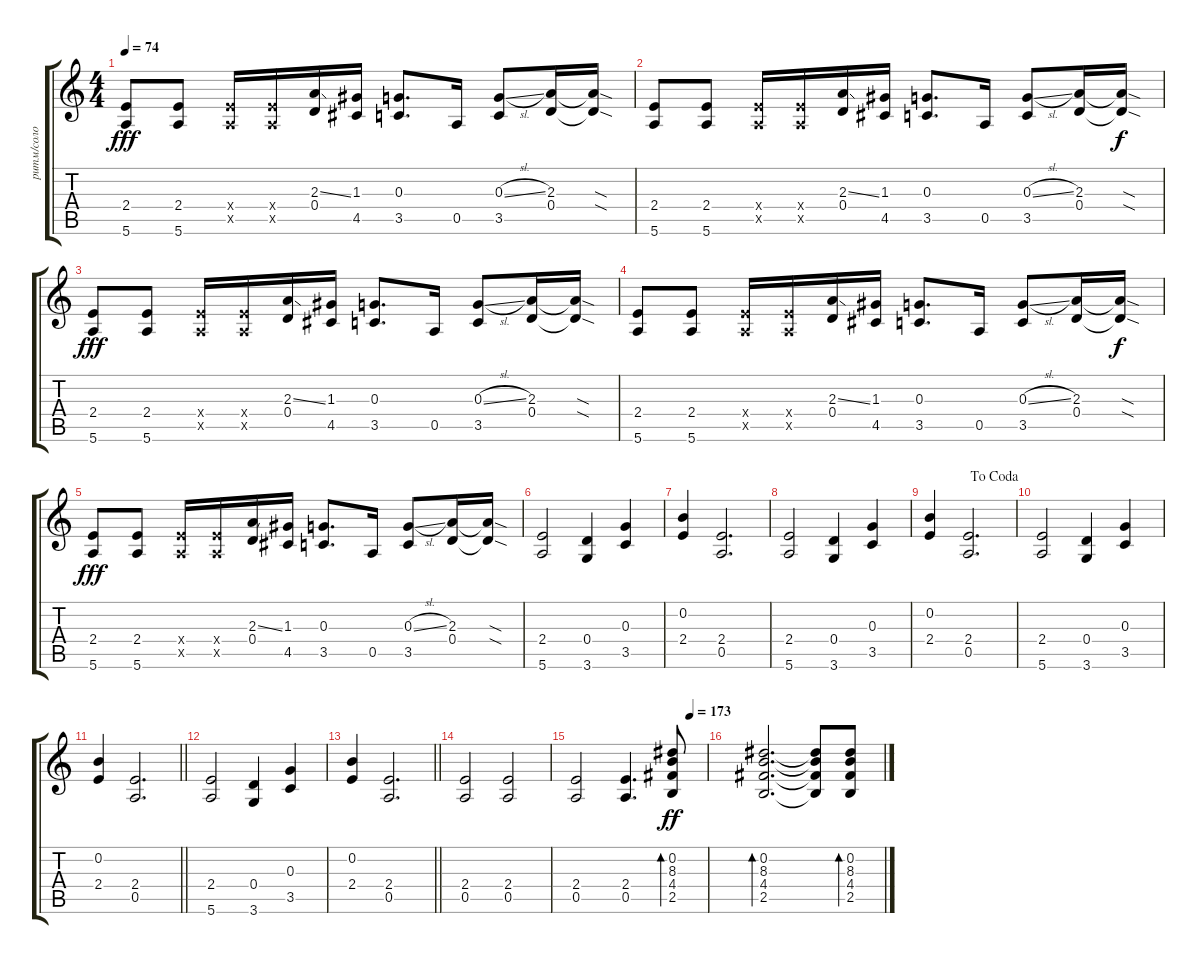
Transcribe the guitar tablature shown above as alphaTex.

\track ("ритм/соло" "ритм/соло") {instrument overdrivenguitar}
\staff {score tabs}
\tuning (E4 B3 G3 D3 A2 E2) {hide}
\ts (4 4)
\tempo 74
\clef g2
\ks aminor
(2.4 5.6).8{dy fff} (2.4 5.6).8 (2.4{x} 0.5{x}).16 (2.4{x} 0.5{x}).16 (2.3{ss} 0.4).16 (1.3 4.5).16 (0.3 3.5).8{d} 0.5.16 (0.3{sl} 3.5).8 (2.3 0.4).16 (2.3{sod t} 0.4{sod t}).16 |
(2.4 5.6).8 (2.4 5.6).8 (2.4{x} 0.5{x}).16 (2.4{x} 0.5{x}).16 (2.3{ss} 0.4).16 (1.3 4.5).16 (0.3 3.5).8{d} 0.5.16 (0.3{sl} 3.5).8 (2.3 0.4).16 (2.3{sod t} 0.4{sod t}).16{dy f} |
(2.4 5.6).8{dy fff} (2.4 5.6).8 (2.4{x} 0.5{x}).16 (2.4{x} 0.5{x}).16 (2.3{ss} 0.4).16 (1.3 4.5).16 (0.3 3.5).8{d} 0.5.16 (0.3{sl} 3.5).8 (2.3 0.4).16 (2.3{sod t} 0.4{sod t}).16 |
(2.4 5.6).8 (2.4 5.6).8 (2.4{x} 0.5{x}).16 (2.4{x} 0.5{x}).16 (2.3{ss} 0.4).16 (1.3 4.5).16 (0.3 3.5).8{d} 0.5.16 (0.3{sl} 3.5).8 (2.3 0.4).16 (2.3{sod t} 0.4{sod t}).16{dy f} |
(2.4 5.6).8{dy fff} (2.4 5.6).8 (2.4{x} 0.5{x}).16 (2.4{x} 0.5{x}).16 (2.3{ss} 0.4).16 (1.3 4.5).16 (0.3 3.5).8{d} 0.5.16 (0.3{sl} 3.5).8 (2.3 0.4).16 (2.3{sod t} 0.4{sod t}).16 |
(2.4 5.6).2 (0.4 3.6).4 (0.3 3.5).4 |
(0.2 2.4).4 (2.4 0.5).2{d} |
(2.4 5.6).2 (0.4 3.6).4 (0.3 3.5).4 |
\jump dacoda
(0.2 2.4).4 (2.4 0.5).2{d} |
(2.4 5.6).2 (0.4 3.6).4 (0.3 3.5).4 |
\barLineRight lightlight
(0.2 2.4).4 (2.4 0.5).2{d} |
\section ("" "")
(2.4 5.6).2 (0.4 3.6).4 (0.3 3.5).4 |
\barLineRight lightlight
(0.2 2.4).4 (2.4 0.5).2{d} |
(2.4 0.5).2 (2.4 0.5).2 |
\tempo (173 0.875)
(2.4 0.5).2 (2.4 0.5).4{d} (0.2 8.3 4.4 2.5).8{bd 60 dy ff} |
(0.2 8.3 4.4 2.5).2{d bd 60} (0.2{t} 8.3{t} 4.4{t} 2.5{t}).8 (0.2 8.3 4.4 2.5).8{bd 60}
